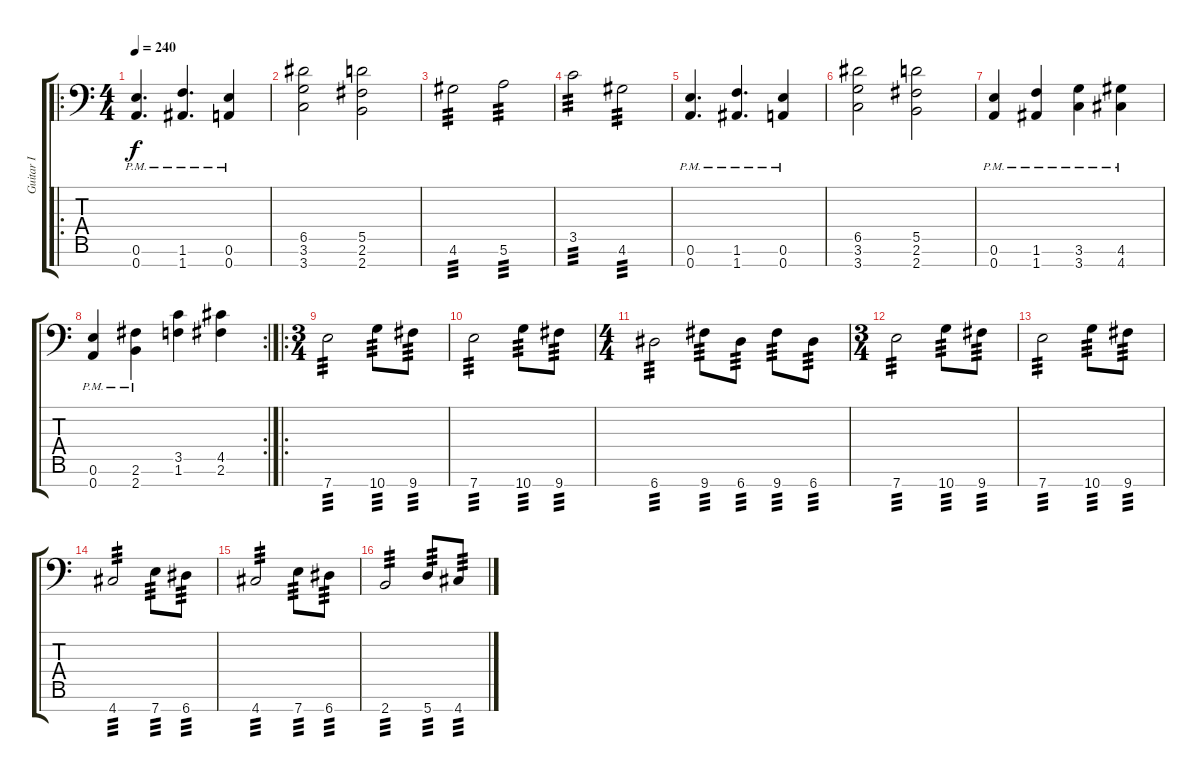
\track ("Guitar I" "Guitar I") {instrument distortionguitar}
\staff {score tabs}
\tuning (E4 B3 G3 D3 A2 E2 A1) {hide}
\ro
\ts (4 4)
\tempo 240
\clef f4
\ks c
(0.6{pm} 0.7{pm}).4{d dy f} (1.6{pm} 1.7{pm}).4{d} (0.6{pm} 0.7{pm}).4 |
(6.5 3.6 3.7).2 (5.5 2.6 2.7).2 |
4.6.2{tp 3} 5.6.2{tp 3} |
3.5.2{tp 3} 4.6.2{tp 3} |
(0.6{pm} 0.7{pm}).4{d} (1.6{pm} 1.7{pm}).4{d} (0.6{pm} 0.7{pm}).4 |
(6.5 3.6 3.7).2 (5.5 2.6 2.7).2 |
(0.6{pm} 0.7{pm}).4 (1.6{pm} 1.7{pm}).4 (3.6{pm} 3.7{pm}).4 (4.6{pm} 4.7{pm}).4 |
\rc 2
(0.6{pm} 0.7{pm}).4 (2.6{pm} 2.7{pm}).4 (3.5 1.6).4 (4.5 2.6).4 |
\ro
\ts (3 4)
7.7.2{tp 3} 10.7.8{tp 3} 9.7.8{tp 3} |
7.7.2{tp 3} 10.7.8{tp 3} 9.7.8{tp 3} |
\ts (4 4)
6.7.2{tp 3} 9.7.8{tp 3} 6.7.8{tp 3} 9.7.8{tp 3} 6.7.8{tp 3} |
\ts (3 4)
7.7.2{tp 3} 10.7.8{tp 3} 9.7.8{tp 3} |
7.7.2{tp 3} 10.7.8{tp 3} 9.7.8{tp 3} |
4.7.2{tp 3} 7.7.8{tp 3} 6.7.8{tp 3} |
4.7.2{tp 3} 7.7.8{tp 3} 6.7.8{tp 3} |
2.7.2{tp 3} 5.7.8{tp 3} 4.7.8{tp 3}
